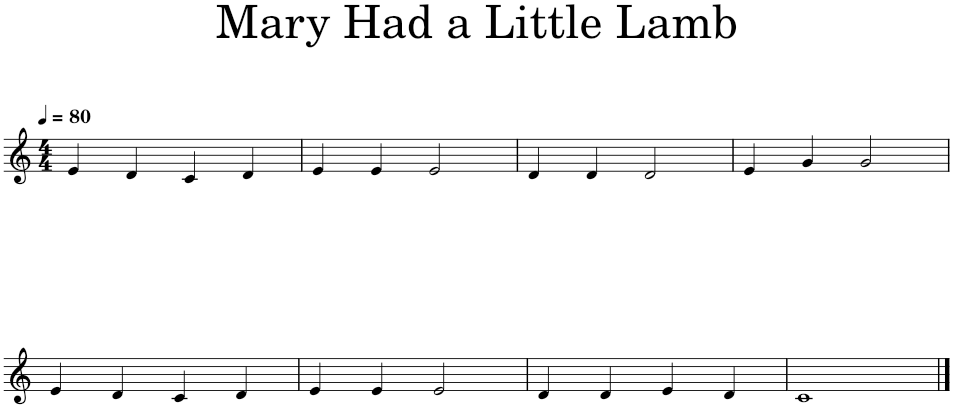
**kern
*part1
*staff1
*I"Piano
*I'Pno.
*clefG2
*k[]
*M4/4
*MM80
=1
4e/
4d/
4c/
4d/
=2
4e/
4e/
2e/
=3
4d/
4d/
2d/
=4
4e/
4g/
2g/
!!LO:LB:g=z
=5
4e/
4d/
4c/
4d/
=6
4e/
4e/
2e/
=7
4d/
4d/
4e/
4d/
=8
1c
==
*-
